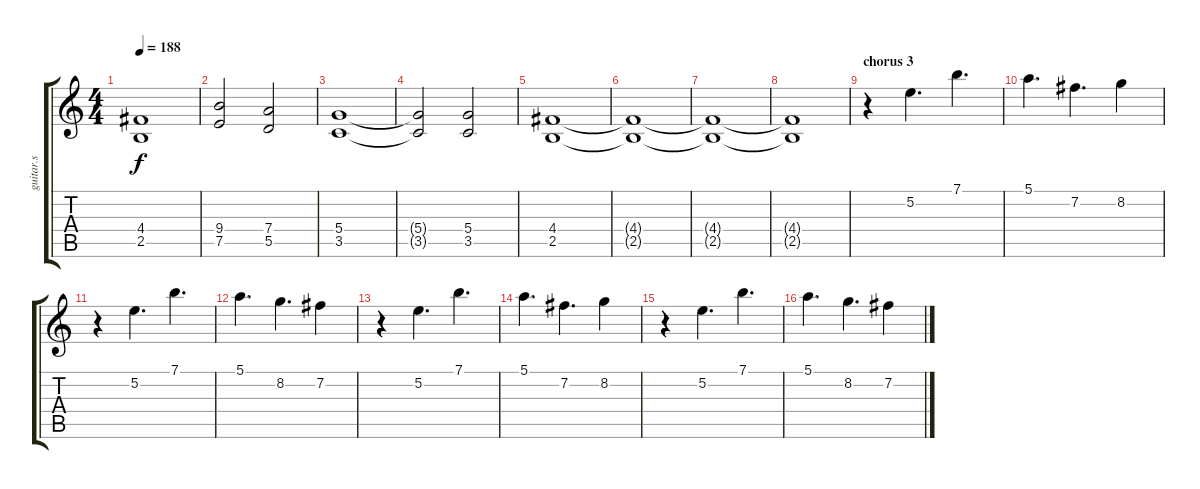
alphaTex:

\track ("guitar.s" "guitar.s") {instrument overdrivenguitar}
\staff {score tabs}
\tuning (E4 B3 G3 D3 A2 E2) {hide}
\ts (4 4)
\tempo 188
\clef g2
\ks c
(4.4 2.5).1{dy f} |
(9.4 7.5).2 (7.4 5.5).2 |
(5.4 3.5).1 |
(5.4{t} 3.5{t}).2 (5.4 3.5).2 |
(4.4 2.5).1 |
(4.4{t} 2.5{t}).1 |
(4.4{t} 2.5{t}).1 |
(4.4{t} 2.5{t}).1 |
\section ("" "chorus 3")
r.4 5.2.4{d} 7.1.4{d} |
5.1.4{d} 7.2.4{d} 8.2.4 |
r.4 5.2.4{d} 7.1.4{d} |
5.1.4{d} 8.2.4{d} 7.2.4 |
r.4 5.2.4{d} 7.1.4{d} |
5.1.4{d} 7.2.4{d} 8.2.4 |
r.4 5.2.4{d} 7.1.4{d} |
5.1.4{d} 8.2.4{d} 7.2.4
